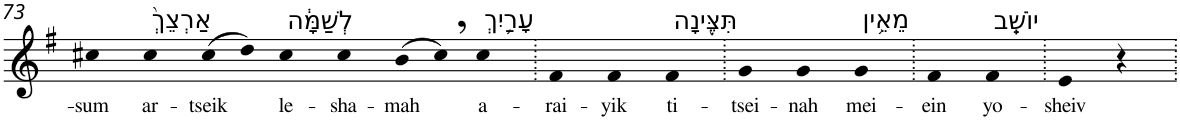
**kern	**text
*part1	*part1
*staff1	*staff1
*I"Piano	*
*I'Pno	*
!!LO:PB:g=z
*clefG2	*
*k[f#]	*
*G:	*
=73	=73
!	!LO:LY:b
4cc#X	-sum
!LO:TX:a:t=אַרְצֵךְ֙	!
!	!LO:LY:b
4cc#	ar-
!	!LO:LY:b
(>8cc#	-tseik
8dd)	.
!LO:TX:a:t=לְשַׁמָּ֔ה	!
!	!LO:LY:b
4cc#	le-
!	!LO:LY:b
4cc#	-sha-
!	!LO:LY:b
(>8b	-mah
8cc#,)	.
!LO:TX:a:t=עָרַ֥יִךְ	!
!	!LO:LY:b
4cc#	a-
=74.	=74.
!	!LO:LY:b
4f#	-rai-
!	!LO:LY:b
4f#	-yik
!LO:TX:a:t=תִּצֶּ֖ינָה	!
!	!LO:LY:b
4f#	ti-
=75.	=75.
!	!LO:LY:b
4g	-tsei-
!	!LO:LY:b
4g	-nah
!LO:TX:a:t=מֵאֵ֥ין	!
!	!LO:LY:b
4g	mei-
=76.	=76.
!	!LO:LY:b
4f#	-ein
!LO:TX:a:t=יוֹשֵֽׁב	!
!	!LO:LY:b
4f#	yo-
=77.	=77.
!	!LO:LY:b
4e	-sheiv
4r	.
=.	=.
*-	*-
